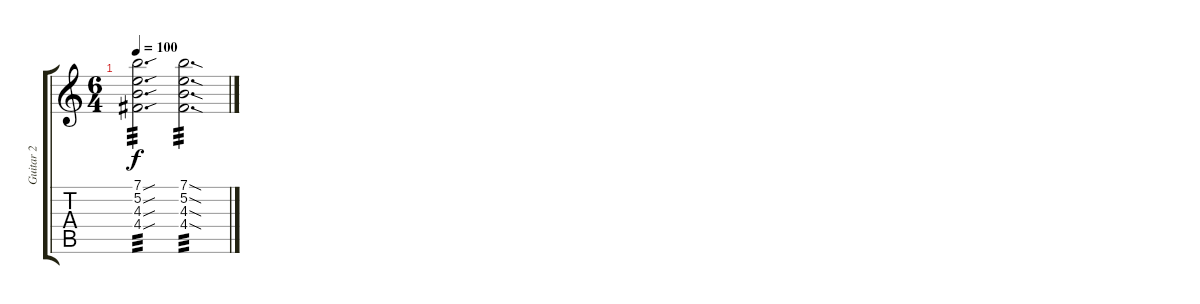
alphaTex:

\track ("Guitar 2" "Guitar 2") {instrument overdrivenguitar}
\staff {score tabs}
\tuning (E4 B3 G3 D3 A2 E2) {hide}
\ts (6 4)
\tempo 100
\clef g2
\ks c
(7.1{sou} 5.2{sou} 4.3{sou} 4.4{sou}).2{d tp 3 dy f} (7.1{sod} 5.2{sod} 4.3{sod} 4.4{sod}).2{d tp 3}
